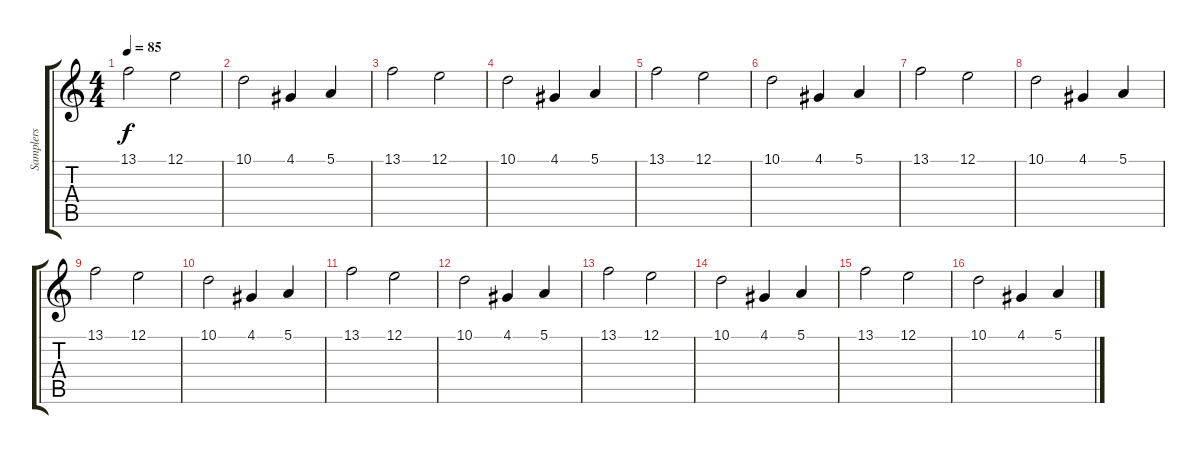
\track ("Samplers" "Samplers") {instrument synthstrings2}
\staff {score tabs}
\tuning (E4 B3 G3 D3 A2 E2) {hide}
\ts (4 4)
\tempo 85
\clef g2
\ks c
13.1.2{dy f} 12.1.2 |
10.1.2 4.1.4 5.1.4 |
13.1.2 12.1.2 |
10.1.2 4.1.4 5.1.4 |
13.1.2 12.1.2 |
10.1.2 4.1.4 5.1.4 |
13.1.2 12.1.2 |
10.1.2 4.1.4 5.1.4 |
13.1.2 12.1.2 |
10.1.2 4.1.4 5.1.4 |
13.1.2 12.1.2 |
10.1.2 4.1.4 5.1.4 |
13.1.2 12.1.2 |
10.1.2 4.1.4 5.1.4 |
13.1.2 12.1.2 |
10.1.2 4.1.4 5.1.4
